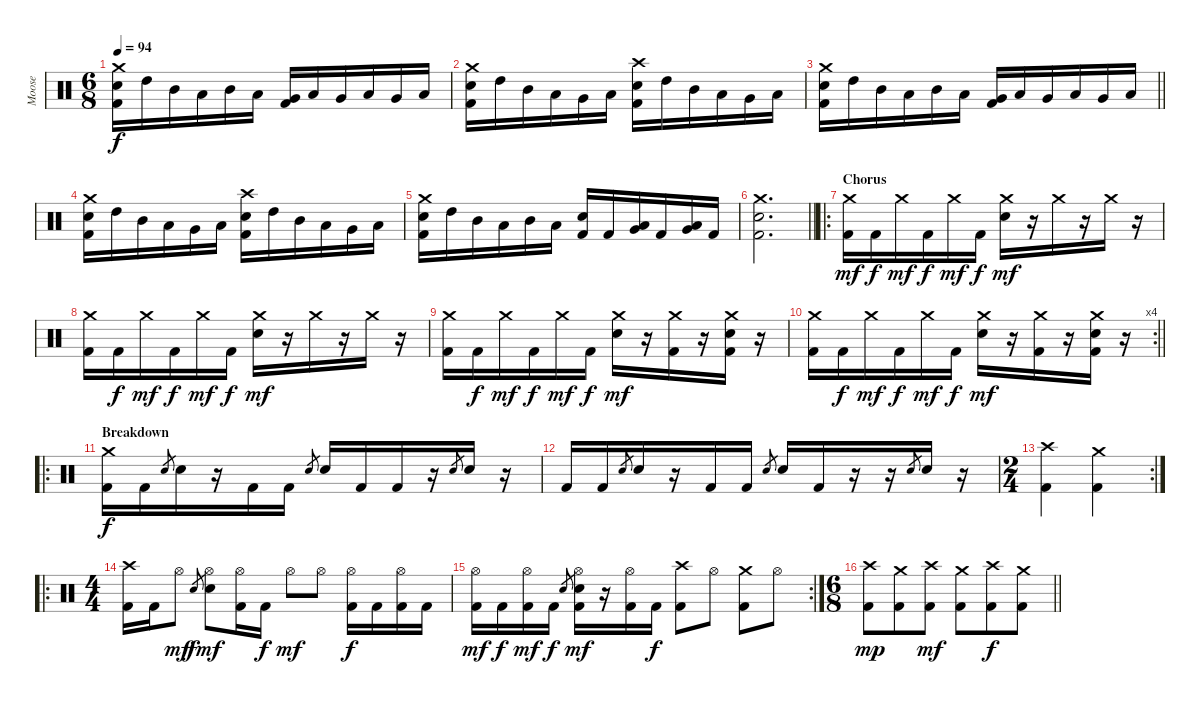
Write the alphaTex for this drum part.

\track ("Moose" "Moose") {instrument percussion}
\staff {score}
\articulation defaults
\ts (6 8)
\tempo 94
\clef neutral
\ks c
("Kick (hit) 2" "Snare (hit) 2" "Crash medium (hit)").16{dy f} "High Tom (hit)".16 "Mid Tom (hit)".16 "Low Tom (hit)".16 "Mid Tom (hit)".16 "Low Tom (hit)".16 ("Kick (hit) 2" "Very Low Tom (hit)").16 "Low Tom (hit)".16 "Very Low Tom (hit)".16 "Low Floor Tom (hit)".16 "Very Low Tom (hit)".16 "Low Floor Tom (hit)".16 |
("Kick (hit) 2" "Snare (hit) 2" "Crash medium (hit)").16 "High Tom (hit)".16 "Mid Tom (hit)".16 "Low Tom (hit)".16 "Very Low Tom (hit)".16 "Low Floor Tom (hit)".16 ("Kick (hit) 2" "Snare (hit) 2" "Crash high (hit)").16 "High Tom (hit)".16 "Mid Tom (hit)".16 "Low Tom (hit)".16 "Very Low Tom (hit)".16 "Low Floor Tom (hit)".16 |
\barLineRight lightlight
("Kick (hit) 2" "Snare (hit) 2" "Crash medium (hit)").16 "High Tom (hit)".16 "Mid Tom (hit)".16 "Low Tom (hit)".16 "Mid Tom (hit)".16 "Low Tom (hit)".16 ("Kick (hit) 2" "Very Low Tom (hit)").16 "Low Tom (hit)".16 "Very Low Tom (hit)".16 "Low Floor Tom (hit)".16 "Very Low Tom (hit)".16 "Low Floor Tom (hit)".16 |
("Kick (hit) 2" "Snare (hit) 2" "Crash medium (hit)").16 "High Tom (hit)".16 "Mid Tom (hit)".16 "Low Tom (hit)".16 "Very Low Tom (hit)".16 "Low Floor Tom (hit)".16 ("Kick (hit) 2" "Snare (hit) 2" "Crash high (hit)").16 "High Tom (hit)".16 "Mid Tom (hit)".16 "Low Tom (hit)".16 "Very Low Tom (hit)".16 "Low Floor Tom (hit)".16 |
("Kick (hit) 2" "Snare (hit) 2" "Crash medium (hit)").16 "High Tom (hit)".16 "Mid Tom (hit)".16 "Low Tom (hit)".16 "Mid Tom (hit)".16 "Low Tom (hit)".16 ("Kick (hit) 2" "Snare (hit) 2").16 "Kick (hit) 2".16 ("Low Tom (hit)" "Very Low Tom (hit)").16 "Kick (hit) 2".16 ("Very Low Tom (hit)" "Low Floor Tom (hit)").16 "Kick (hit) 2".16 |
\barLineRight lightlight
("Kick (hit) 2" "Snare (hit) 2" "Crash medium (hit)").2{d} |
\ro
\section ("" "Chorus")
("Kick (hit) 2" "Crash medium (hit)").16{dy mf} "Kick (hit) 2".16{dy f} "Crash medium (hit)".16{dy mf} "Kick (hit) 2".16{dy f} "Crash medium (hit)".16{dy mf} "Kick (hit) 2".16{dy f} ("Snare (hit) 2" "Crash medium (hit)").16{dy mf} r.16 "Crash medium (hit)".16 r.16 "Crash medium (hit)".16 r.16 |
("Kick (hit) 2" "Crash medium (hit)").16 "Kick (hit) 2".16{dy f} "Crash medium (hit)".16{dy mf} "Kick (hit) 2".16{dy f} "Crash medium (hit)".16{dy mf} "Kick (hit) 2".16{dy f} ("Snare (hit) 2" "Crash medium (hit)").16{dy mf} r.16 "Crash medium (hit)".16 r.16 "Crash medium (hit)".16 r.16 |
("Kick (hit) 2" "Crash medium (hit)").16 "Kick (hit) 2".16{dy f} "Crash medium (hit)".16{dy mf} "Kick (hit) 2".16{dy f} "Crash medium (hit)".16{dy mf} "Kick (hit) 2".16{dy f} ("Snare (hit) 2" "Crash medium (hit)").16{dy mf} r.16 ("Kick (hit) 2" "Crash medium (hit)").16 r.16 ("Kick (hit) 2" "Snare (hit) 2" "Crash medium (hit)").16 r.16 |
\rc 4
\barLineRight lightlight
("Kick (hit) 2" "Crash medium (hit)").16 "Kick (hit) 2".16{dy f} "Crash medium (hit)".16{dy mf} "Kick (hit) 2".16{dy f} "Crash medium (hit)".16{dy mf} "Kick (hit) 2".16{dy f} ("Snare (hit) 2" "Crash medium (hit)").16{dy mf} r.16 ("Kick (hit) 2" "Crash medium (hit)").16 r.16 ("Kick (hit) 2" "Snare (hit) 2" "Crash medium (hit)").16 r.16 |
\ro
\section ("" "Breakdown")
("Kick (hit) 2" "Crash medium (hit)").16{dy f} "Kick (hit) 2".16 "Snare (hit) 2".8{gr} "Snare (hit) 2".16 r.16 "Kick (hit) 2".16 "Kick (hit) 2".16 "Snare (hit) 2".8{gr} "Snare (hit) 2".16 "Kick (hit) 2".16 "Kick (hit) 2".16 r.16 "Snare (hit) 2".8{gr} "Snare (hit) 2".16 r.16 |
"Kick (hit) 2".16 "Kick (hit) 2".16 "Snare (hit) 2".8{gr} "Snare (hit) 2".16 r.16 "Kick (hit) 2".16 "Kick (hit) 2".16 "Snare (hit) 2".8{gr} "Snare (hit) 2".16 "Kick (hit) 2".16 r.16 r.16 "Snare (hit) 2".8{gr} "Snare (hit) 2".16 r.16 |
\rc 2
\ts (2 4)
("Kick (hit) 2" "Crash high (hit)").4 ("Kick (hit) 2" "Crash medium (hit)").4 |
\ro
\ts (4 4)
("Kick (hit) 2" "Crash high (hit)").16 "Kick (hit) 2".16 "Hi-Hat (open)".8{dy mf} "Snare (hit) 2".8{gr dy f} ("Snare (hit) 2" "Hi-Hat (open)").8{dy mf} ("Kick (hit) 2" "Hi-Hat (open)").16 "Kick (hit) 2".16{dy f} "Hi-Hat (open)".8{dy mf} "Hi-Hat (open)".8 ("Kick (hit) 2" "Hi-Hat (open)").16{dy f} "Kick (hit) 2".16 ("Kick (hit) 2" "Hi-Hat (open)").16 "Kick (hit) 2".16 |
\rc 2
("Kick (hit) 2" "Hi-Hat (open)").16{dy mf} "Kick (hit) 2".16{dy f} ("Kick (hit) 2" "Hi-Hat (open)").16{dy mf} "Kick (hit) 2".16{dy f} "Snare (hit) 2".8{gr} ("Kick (hit) 2" "Snare (hit) 2" "Hi-Hat (open)").16{dy mf} r.16 ("Kick (hit) 2" "Hi-Hat (open)").16 "Kick (hit) 2".16{dy f} ("Kick (hit) 2" "Crash high (hit)").8 "Hi-Hat (open)".8 ("Kick (hit) 2" "Crash medium (hit)").8 "Hi-Hat (open)".8 |
\ts (6 8)
\barLineRight lightlight
("Kick (hit) 2" "Crash high (hit)").8{dy mp} ("Kick (hit) 2" "Crash medium (hit)").8 ("Kick (hit) 2" "Crash high (hit)").8{dy mf} ("Kick (hit) 2" "Crash medium (hit)").8 ("Kick (hit) 2" "Crash high (hit)").8{dy f} ("Kick (hit) 2" "Crash medium (hit)").8
